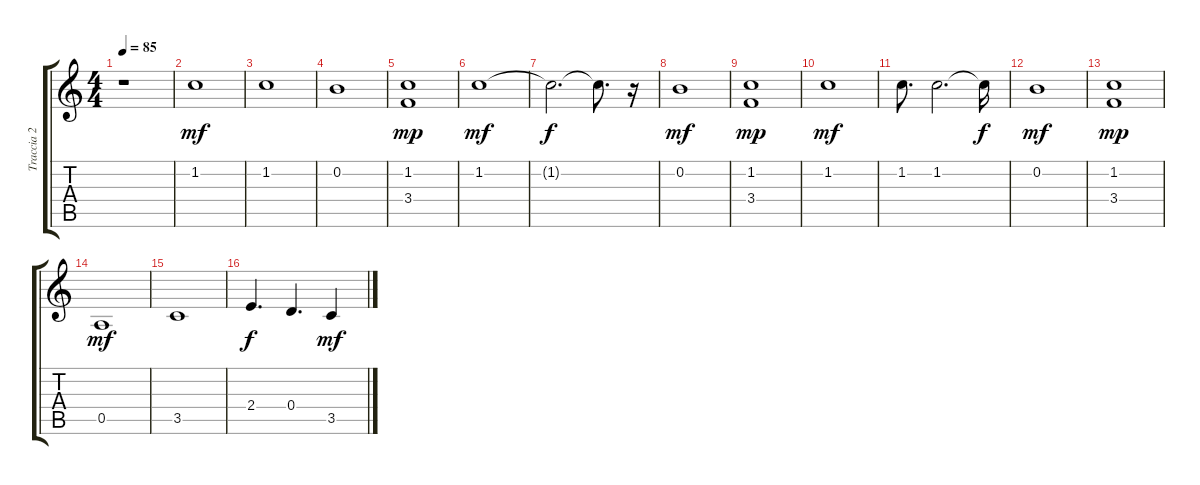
\track ("Traccia 2" "Traccia 2") {instrument acousticbass}
\staff {score tabs}
\tuning (E4 B3 G3 D3 A2 E2) {hide}
\ts (4 4)
\tempo 85
\clef g2
\ks c
r.1{dy mf instrument acousticbass} |
1.2.1 |
1.2.1 |
0.2.1 |
(1.2 3.4).1{dy mp} |
1.2.1{dy mf} |
1.2{t}.2{d dy f} 1.2{t}.8{d} r.16 |
0.2.1{dy mf} |
(1.2 3.4).1{dy mp} |
1.2.1{dy mf} |
1.2.8{d} 1.2.2{d} 1.2{t}.16{dy f} |
0.2.1{dy mf} |
(1.2 3.4).1{dy mp} |
0.5.1{dy mf} |
3.5.1 |
2.4.4{d dy f} 0.4.4{d} 3.5.4{dy mf}
